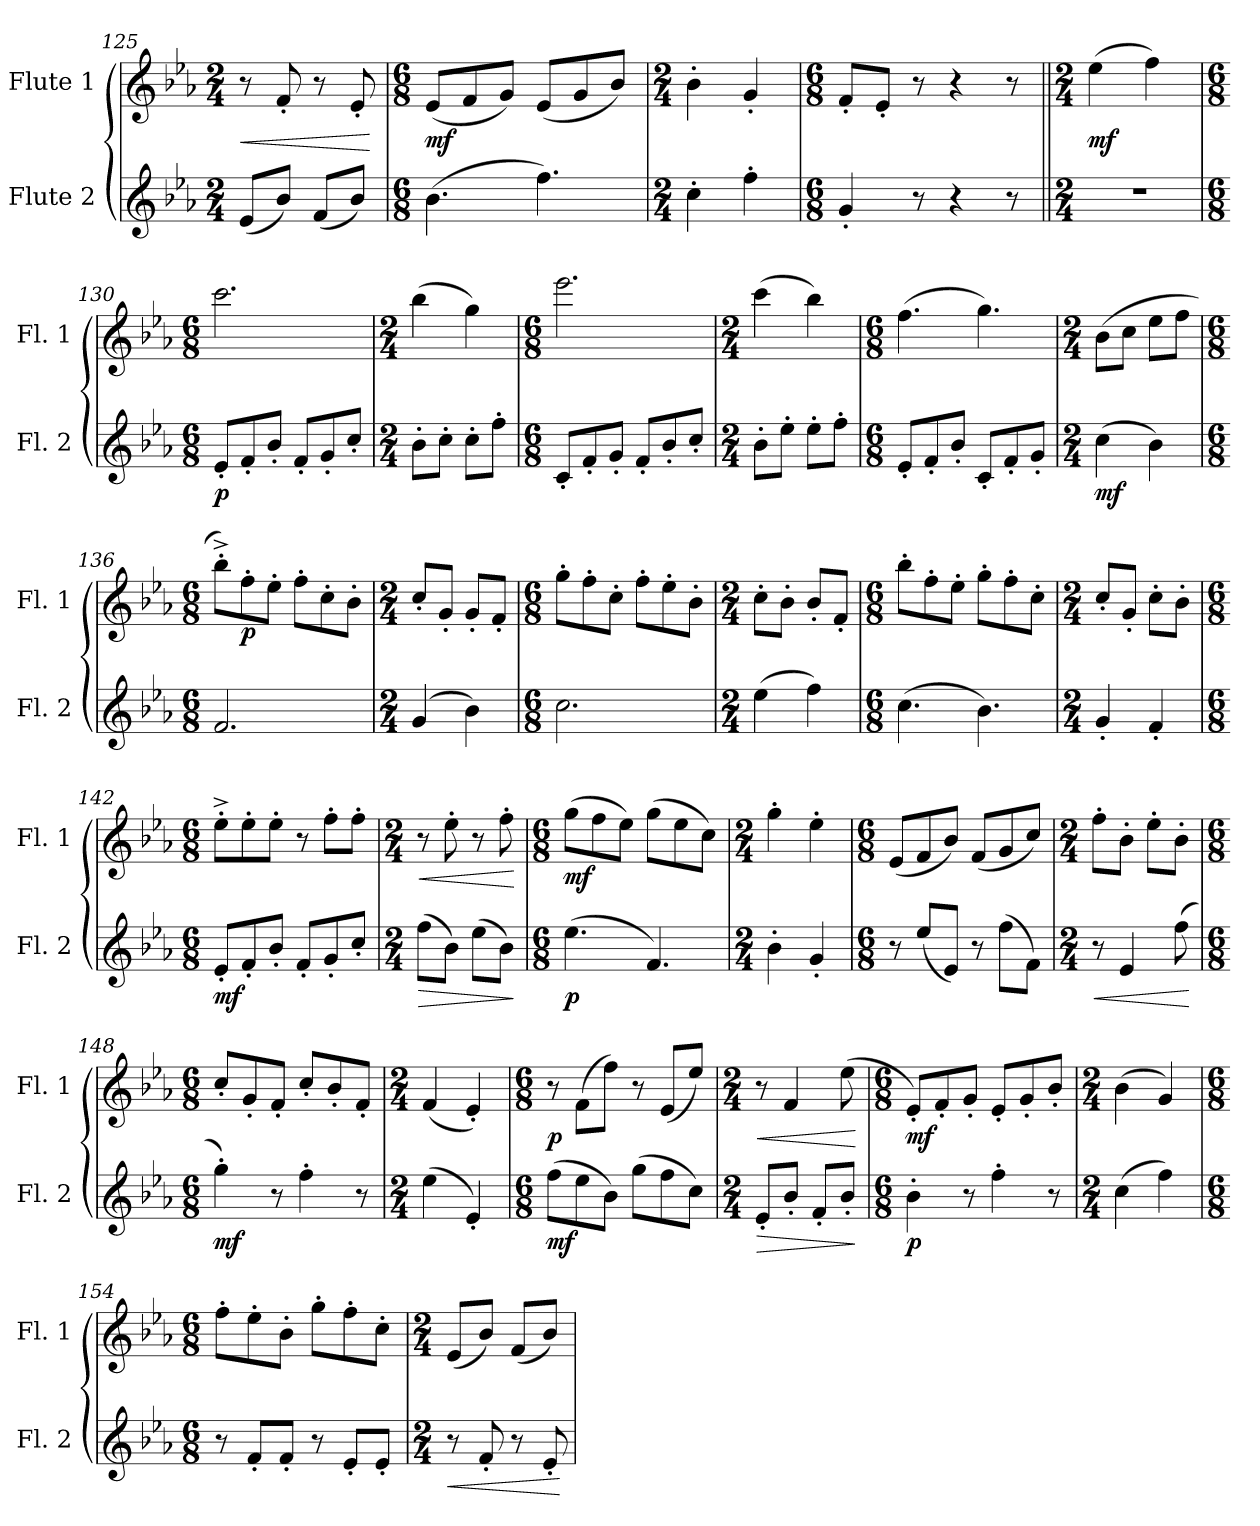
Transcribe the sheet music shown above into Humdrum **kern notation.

**kern	**dynam	**kern	**dynam
*part2	*part2	*part1	*part1
*staff2	*staff2	*staff1	*staff1
*I"Flute 2	*	*I"Flute 1	*
*I'Fl. 2	*	*I'Fl. 1	*
*clefG2	*	*clefG2	*
*k[b-e-a-]	*	*k[b-e-a-]	*
*M2/4	*	*M2/4	*
=125	=125	=125	=125
!	!	!	!LO:HP:b
(8e-/L	.	8r	<
8b-/J)	.	8f'/	.
(8f/L	.	8r	.
8b-/J)	.	8e-'/	.
.	.	.	[
!!LO:LB:g=z
=126	=126	=126	=126
*M6/8	*	*M6/8	*
!	!	!	!LO:DY:b
(4.b-\	.	(8e-/L	mf
.	.	8f/	.
.	.	8g/J)	.
4.ff\)	.	(8e-/L	.
.	.	8g/	.
.	.	8b-/J)	.
=127	=127	=127	=127
*M2/4	*	*M2/4	*
4cc'\	.	4b-'\	.
4ff'\	.	4g'/	.
=128	=128	=128	=128
*M6/8	*	*M6/8	*
4g'/	.	8f'/L	.
.	.	8e-'/J	.
8r	.	8r	.
4r	.	4r	.
8r	.	8r	.
=129||	=129||	=129||	=129||
*M2/4	*	*M2/4	*
!	!	!	!LO:DY:b
2r	.	(4ee-\	mf
.	.	4ff\)	.
=130	=130	=130	=130
*M6/8	*	*M6/8	*
!	!LO:DY:b	!	!
8e-'/L	p	2.ccc\	.
8f'/	.	.	.
8b-'/J	.	.	.
8f'/L	.	.	.
8g'/	.	.	.
8cc'/J	.	.	.
=131	=131	=131	=131
*M2/4	*	*M2/4	*
8b-'\L	.	(4bb-\	.
8cc'\J	.	.	.
8cc'\L	.	4gg\)	.
8ff'\J	.	.	.
!!LO:PB:g=z
=132	=132	=132	=132
*M6/8	*	*M6/8	*
8c'/L	.	2.eee-\	.
8f'/	.	.	.
8g'/J	.	.	.
8f'/L	.	.	.
8b-'/	.	.	.
8cc'/J	.	.	.
=133	=133	=133	=133
*M2/4	*	*M2/4	*
8b-'\L	.	(4ccc\	.
8ee-'\J	.	.	.
8ee-'\L	.	4bb-\)	.
8ff'\J	.	.	.
=134	=134	=134	=134
*M6/8	*	*M6/8	*
8e-'/L	.	(4.ff\	.
8f'/	.	.	.
8b-'/J	.	.	.
8c'/L	.	4.gg\)	.
8f'/	.	.	.
8g'/J	.	.	.
=135	=135	=135	=135
*M2/4	*	*M2/4	*
!	!LO:DY:b	!	!
(4cc\	mf	(8b-\L	.
.	.	8cc\J	.
4b-\)	.	8ee-\L	.
.	.	8ff\J	.
=136	=136	=136	=136
*M6/8	*	*M6/8	*
2.f/	.	8bb-'^\L)	.
!	!	!	!LO:DY:b
.	.	8ff'\	p
.	.	8ee-'\J	.
.	.	8ff'\L	.
.	.	8cc'\	.
.	.	8b-'\J	.
=137	=137	=137	=137
*M2/4	*	*M2/4	*
(4g/	.	8cc'/L	.
.	.	8g'/J	.
4b-\)	.	8g'/L	.
.	.	8f'/J	.
!!LO:LB:g=z
=138	=138	=138	=138
*M6/8	*	*M6/8	*
2.cc\	.	8gg'\L	.
.	.	8ff'\	.
.	.	8cc'\J	.
.	.	8ff'\L	.
.	.	8ee-'\	.
.	.	8b-'\J	.
=139	=139	=139	=139
*M2/4	*	*M2/4	*
(4ee-\	.	8cc'\L	.
.	.	8b-'\J	.
4ff\)	.	8b-'/L	.
.	.	8f'/J	.
=140	=140	=140	=140
*M6/8	*	*M6/8	*
(4.cc\	.	8bb-'\L	.
.	.	8ff'\	.
.	.	8ee-'\J	.
4.b-\)	.	8gg'\L	.
.	.	8ff'\	.
.	.	8cc'\J	.
=141	=141	=141	=141
*M2/4	*	*M2/4	*
4g'/	.	8cc'/L	.
.	.	8g'/J	.
4f'/	.	8cc'\L	.
.	.	8b-'\J	.
=142	=142	=142	=142
*M6/8	*	*M6/8	*
!	!LO:DY:b	!	!
8e-'/L	mf	8ee-'^\L	.
8f'/	.	8ee-'\	.
8b-'/J	.	8ee-'\J	.
8f'/L	.	8r	.
8g'/	.	8ff'\L	.
8cc'/J	.	8ff'\J	.
=143	=143	=143	=143
*M2/4	*	*M2/4	*
!	!LO:HP:b	!	!LO:HP:b
(8ff\L	>	8r	<
8b-\J)	.	8ee-'\	.
(8ee-\L	.	8r	.
8b-\J)	.	8ff'\	.
.	]	.	[
!!LO:LB:g=z
=144	=144	=144	=144
*M6/8	*	*M6/8	*
!	!LO:DY:b	!	!LO:DY:b
(4.ee-\	p	(8gg\L	mf
.	.	8ff\	.
.	.	8ee-\J)	.
4.f/)	.	(8gg\L	.
.	.	8ee-\	.
.	.	8cc\J)	.
=145	=145	=145	=145
*M2/4	*	*M2/4	*
4b-'\	.	4gg'\	.
4g'/	.	4ee-'\	.
=146	=146	=146	=146
*M6/8	*	*M6/8	*
8r	.	(8e-/L	.
(8ee-/L	.	8f/	.
8e-/J)	.	8b-/J)	.
8r	.	(8f/L	.
(8ff\L	.	8g/	.
8f\J)	.	8cc/J)	.
=147	=147	=147	=147
*M2/4	*	*M2/4	*
!	!LO:HP:b	!	!
8r	<	8ff'\L	.
4e-/	.	8b-'\J	.
.	.	8ee-'\L	.
(8ff\	.	8b-'\J	.
.	[	.	.
=148	=148	=148	=148
*M6/8	*	*M6/8	*
!	!LO:DY:b	!	!
4gg'\)	mf	8cc'/L	.
.	.	8g'/	.
8r	.	8f'/J	.
4ff'\	.	8cc'/L	.
.	.	8b-'/	.
8r	.	8f'/J	.
=149	=149	=149	=149
*M2/4	*	*M2/4	*
(4ee-\	.	(4f/	.
4e-'/)	.	4e-'/)	.
!!LO:LB:g=z
=150	=150	=150	=150
*M6/8	*	*M6/8	*
!	!LO:DY:b	!	!LO:DY:b
(8ff\L	mf	8r	p
8ee-\	.	(8f\L	.
8b-\J)	.	8ff\J)	.
(8gg\L	.	8r	.
8ff\	.	(8e-/L	.
8cc\J)	.	8ee-/J)	.
=151	=151	=151	=151
*M2/4	*	*M2/4	*
!	!LO:HP:b	!	!LO:HP:b
8e-'/L	>	8r	<
8b-'/J	.	4f/	.
8f'/L	.	.	.
8b-'/J	.	(8ee-\	.
.	]	.	[
=152	=152	=152	=152
*M6/8	*	*M6/8	*
!	!LO:DY:b	!	!LO:DY:b
4b-'\	p	8e-'/L)	mf
.	.	8f'/	.
8r	.	8g'/J	.
4ff'\	.	8e-'/L	.
.	.	8g'/	.
8r	.	8b-'/J	.
=153	=153	=153	=153
*M2/4	*	*M2/4	*
(4cc\	.	(4b-\	.
4ff\)	.	4g/)	.
=154	=154	=154	=154
*M6/8	*	*M6/8	*
8r	.	8ff'\L	.
8f'/L	.	8ee-'\	.
8f'/J	.	8b-'\J	.
8r	.	8gg'\L	.
8e-'/L	.	8ff'\	.
8e-'/J	.	8cc'\J	.
=155	=155	=155	=155
*M2/4	*	*M2/4	*
!	!LO:HP:b	!	!
8r	<	(8e-/L	.
8f'/	.	8b-/J)	.
8r	.	(8f/L	.
8e-'/	.	8b-/J)	.
.	[	.	.
=	=	=	=
*-	*-	*-	*-
